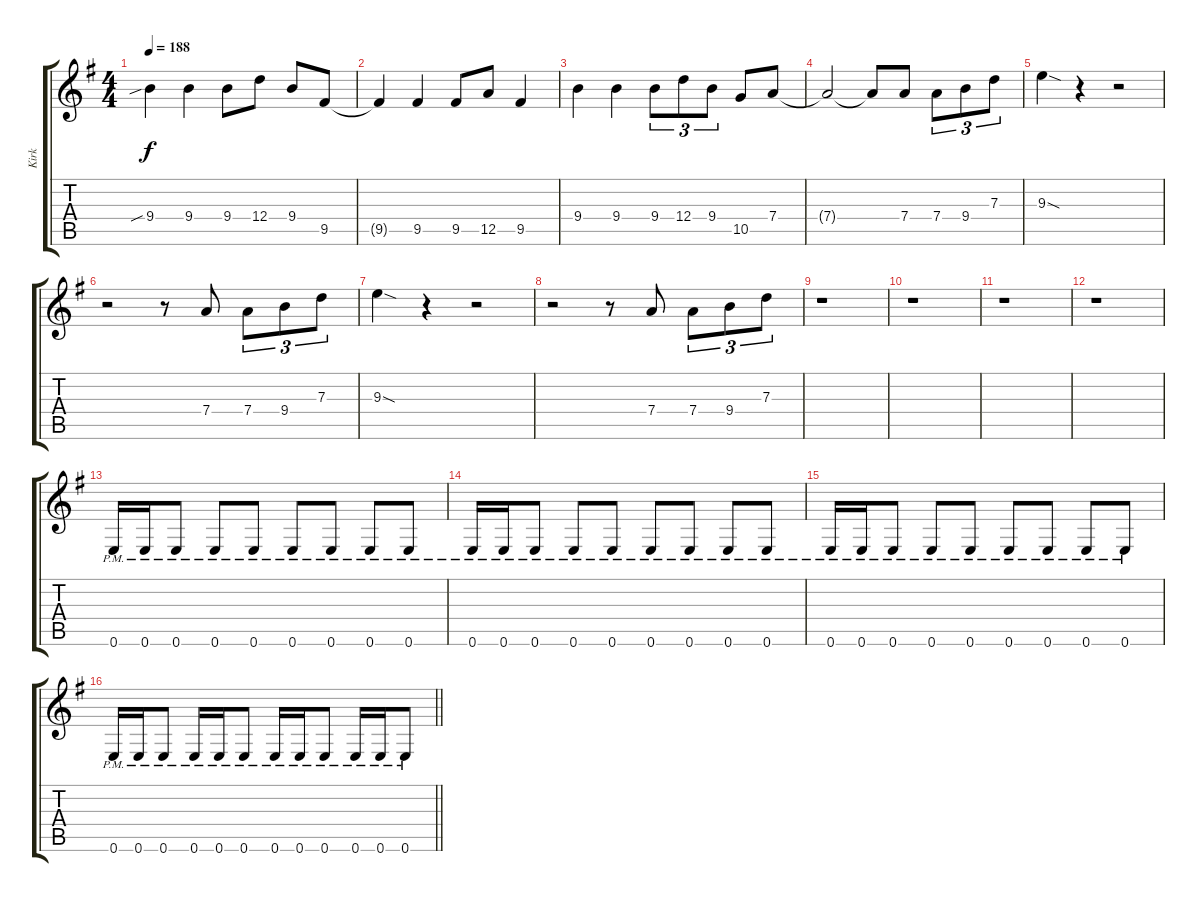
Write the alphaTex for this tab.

\track ("Kirk" "Kirk") {instrument distortionguitar}
\staff {score tabs}
\tuning (E4 B3 G3 D3 A2 E2) {hide}
\ts (4 4)
\tempo 188
\clef g2
\ks eminor
9.4{sib}.4{dy f} 9.4.4 9.4.8 12.4.8 9.4.8 9.5.8 |
9.5{t}.4 9.5.4 9.5.8 12.5.8 9.5.4 |
9.4.4 9.4.4 9.4.8{tu (3 2)} 12.4.8{tu (3 2)} 9.4.8{tu (3 2)} 10.5.8 7.4.8 |
7.4{t}.2 7.4{t}.8 7.4.8 7.4.8{tu (3 2)} 9.4.8{tu (3 2)} 7.3.8{tu (3 2)} |
9.3{sod}.4 r.4 r.2 |
r.2 r.8 7.4.8 7.4.8{tu (3 2)} 9.4.8{tu (3 2)} 7.3.8{tu (3 2)} |
9.3{sod}.4 r.4 r.2 |
r.2 r.8 7.4.8 7.4.8{tu (3 2)} 9.4.8{tu (3 2)} 7.3.8{tu (3 2)} |
r.1 |
r.1 |
r.1 |
r.1 |
0.6{pm}.16 0.6{pm}.16 0.6{pm}.8 0.6{pm}.8 0.6{pm}.8 0.6{pm}.8 0.6{pm}.8 0.6{pm}.8 0.6{pm}.8 |
0.6{pm}.16 0.6{pm}.16 0.6{pm}.8 0.6{pm}.8 0.6{pm}.8 0.6{pm}.8 0.6{pm}.8 0.6{pm}.8 0.6{pm}.8 |
0.6{pm}.16 0.6{pm}.16 0.6{pm}.8 0.6{pm}.8 0.6{pm}.8 0.6{pm}.8 0.6{pm}.8 0.6{pm}.8 0.6{pm}.8 |
\barLineRight lightlight
0.6{pm}.16 0.6{pm}.16 0.6{pm}.8 0.6{pm}.16 0.6{pm}.16 0.6{pm}.8 0.6{pm}.16 0.6{pm}.16 0.6{pm}.8 0.6{pm}.16 0.6{pm}.16 0.6{pm}.8
